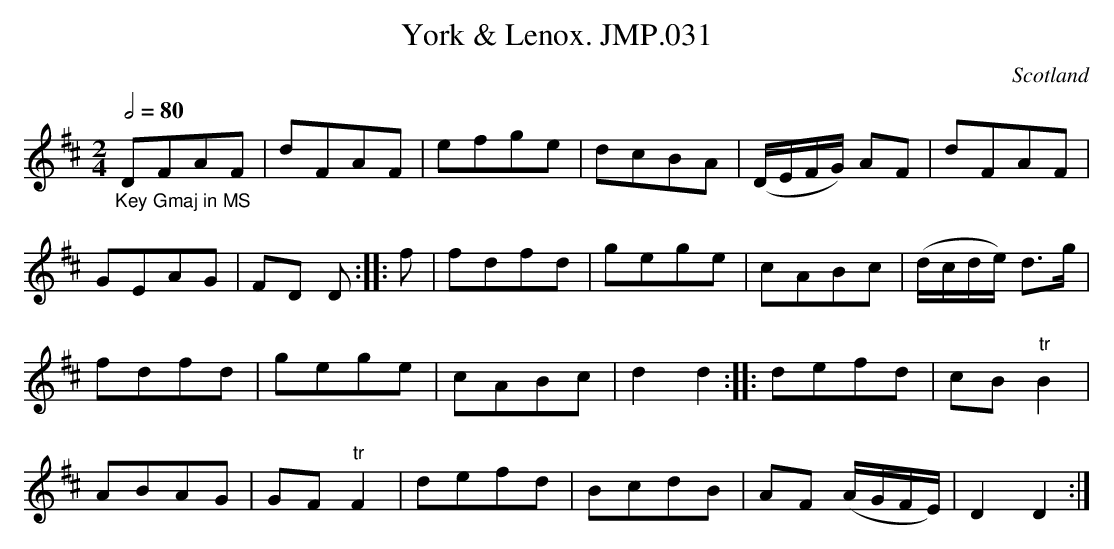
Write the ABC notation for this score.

X:1
T:York & Lenox. JMP.031
M:2/4
L:1/8
Q:1/2=80
O:Scotland
notC:"33"
K:D major
"_Key Gmaj in MS"DFAF | dFAF | efge | dcBA |\
(D/E/F/G/) AF | dFAF |!
GEAG | FD D ::\
f | fdfd | gege | cABc | (d/c/d/e/) d>g |!
fdfd | gege | cABc | d2d2 ::defd | cB "tr"B2 |!
ABAG | GF "tr"F2 | defd | BcdB |\
AF (A/G/F/E/) | D2D2 :|
